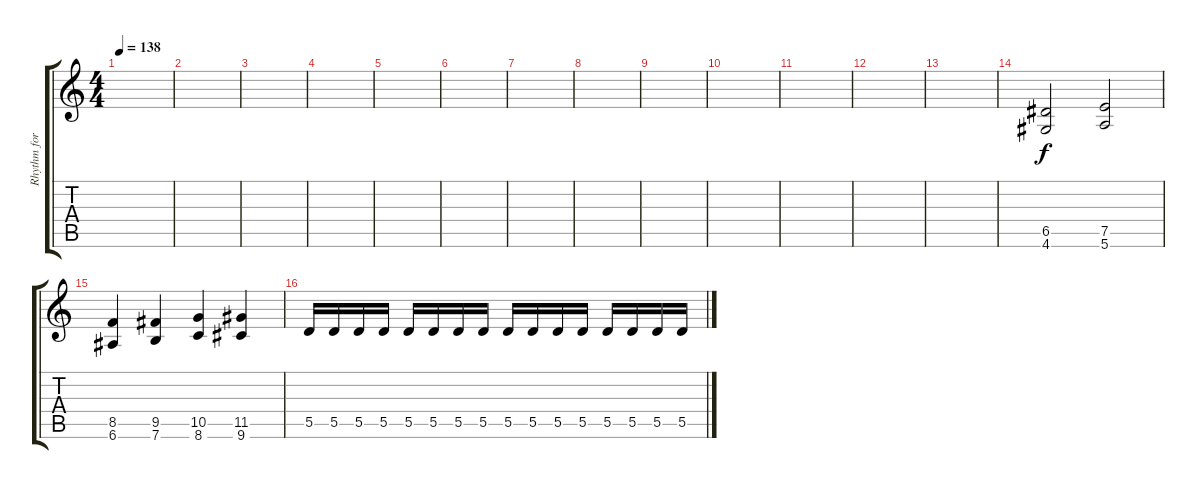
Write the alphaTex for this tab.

\track ("Rhythm for solo" "Rhythm for") {instrument overdrivenguitar}
\staff {score tabs}
\tuning (E4 B3 G3 D3 A2 E2) {hide}
\ts (4 4)
\tempo 138
\clef g2
\ks c
|
|
|
|
|
|
|
|
|
|
|
|
|
(6.5 4.6).2 (7.5 5.6).2 |
(8.5 6.6).4 (9.5 7.6).4 (10.5 8.6).4 (11.5 9.6).4 |
5.5.16 5.5.16 5.5.16 5.5.16 5.5.16 5.5.16 5.5.16 5.5.16 5.5.16 5.5.16 5.5.16 5.5.16 5.5.16 5.5.16 5.5.16 5.5.16
